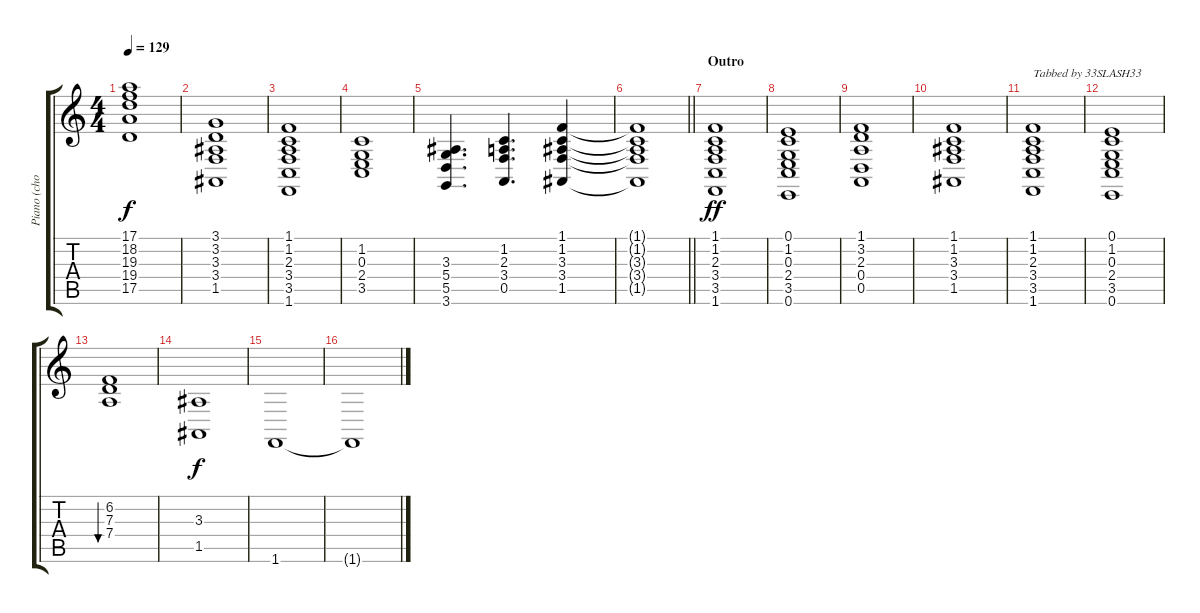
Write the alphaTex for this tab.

\track ("Piano (chords)" "Piano (cho") {instrument acousticgrandpiano}
\staff {score tabs}
\tuning (E4 B3 G3 D3 A2 E2) {hide}
\ts (4 4)
\tempo 129
\clef g2
\ks c
(17.1 18.2 19.3 19.4 17.5).1{dy f} |
(3.1 3.2 3.3 3.4 1.5).1 |
(1.1 1.2 2.3 3.4 3.5 1.6).1 |
(1.2 0.3 2.4 3.5).1 |
(3.3 5.4 5.5 3.6).4{d} (1.2 2.3 3.4 0.5).4{d} (1.1 1.2 3.3 3.4 1.5).4 |
\barLineRight lightlight
(1.1{t} 1.2{t} 3.3{t} 3.4{t} 1.5{t}).1 |
\section ("" "Outro")
(1.1 1.2 2.3 3.4 3.5 1.6).1{dy ff} |
(0.1 1.2 0.3 2.4 3.5 0.6).1 |
(1.1 3.2 2.3 0.4 0.5).1 |
(1.1 1.2 3.3 3.4 1.5).1 |
(1.1 1.2 2.3 3.4 3.5 1.6).1{txt "Tabbed by 33SLASH33"} |
(0.1 1.2 0.3 2.4 3.5 0.6).1 |
(6.2 7.3 7.4).1{bu 480} |
(3.3 1.5).1{dy f} |
1.6.1 |
1.6{t}.1
